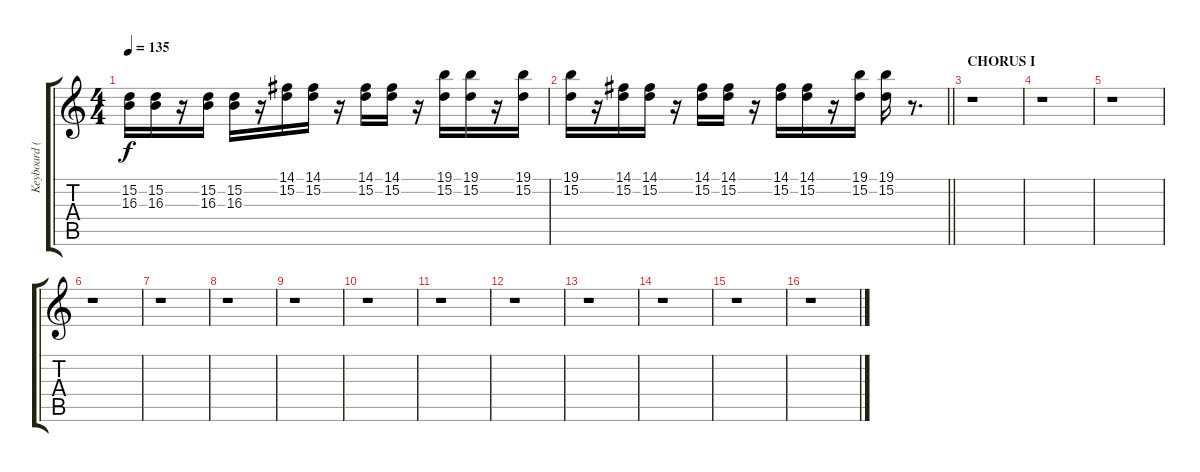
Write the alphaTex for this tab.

\track ("Keyboard (3)" "Keyboard (") {instrument synthbrass1}
\staff {score tabs}
\tuning (E4 B3 G3 D3 A2 E2) {hide}
\ts (4 4)
\tempo 135
\clef g2
\ks c
(15.2 16.3).16{dy f} (15.2 16.3).16 r.16 (15.2 16.3).16 (15.2 16.3).16 r.16 (14.1 15.2).16 (14.1 15.2).16 r.16 (14.1 15.2).16 (14.1 15.2).16 r.16 (19.1 15.2).16 (19.1 15.2).16 r.16 (19.1 15.2).16 |
\barLineRight lightlight
(19.1 15.2).16 r.16 (14.1 15.2).16 (14.1 15.2).16 r.16 (14.1 15.2).16 (14.1 15.2).16 r.16 (14.1 15.2).16 (14.1 15.2).16 r.16 (19.1 15.2).16 (19.1 15.2).16 r.8{d} |
\section ("" "CHORUS I")
r.1 |
r.1 |
r.1 |
r.1 |
r.1 |
r.1 |
r.1 |
r.1 |
r.1 |
r.1 |
r.1 |
r.1 |
r.1 |
r.1
